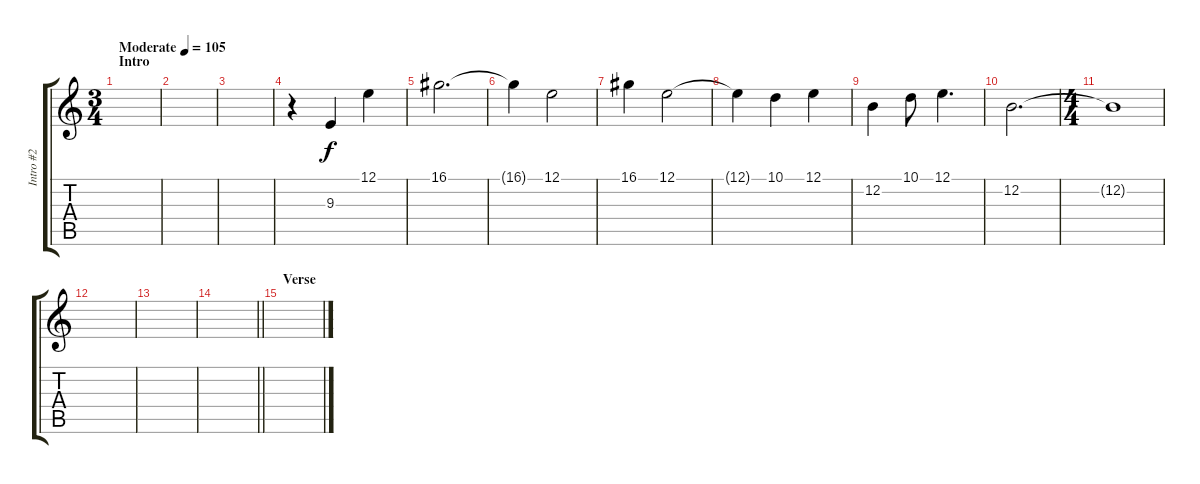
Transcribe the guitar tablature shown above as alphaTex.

\track ("Intro #2" "Intro #2") {instrument synthstrings1}
\staff {score tabs}
\tuning (E4 B3 G3 D3 A2 D2) {hide}
\ts (3 4)
\section ("" "Intro")
\tempo (105 "Moderate")
\clef g2
\ks c
|
|
|
r.4 9.3.4 12.1.4 |
16.1.2{d} |
16.1{t}.4 12.1.2 |
16.1.4 12.1.2 |
12.1{t}.4 10.1.4 12.1.4 |
12.2.4 10.1.8 12.1.4{d} |
12.2.2{d volume 0} |
\ts (4 4)
12.2{t}.1 |
|
|
\barLineRight lightlight
|
\section ("" "Verse")
